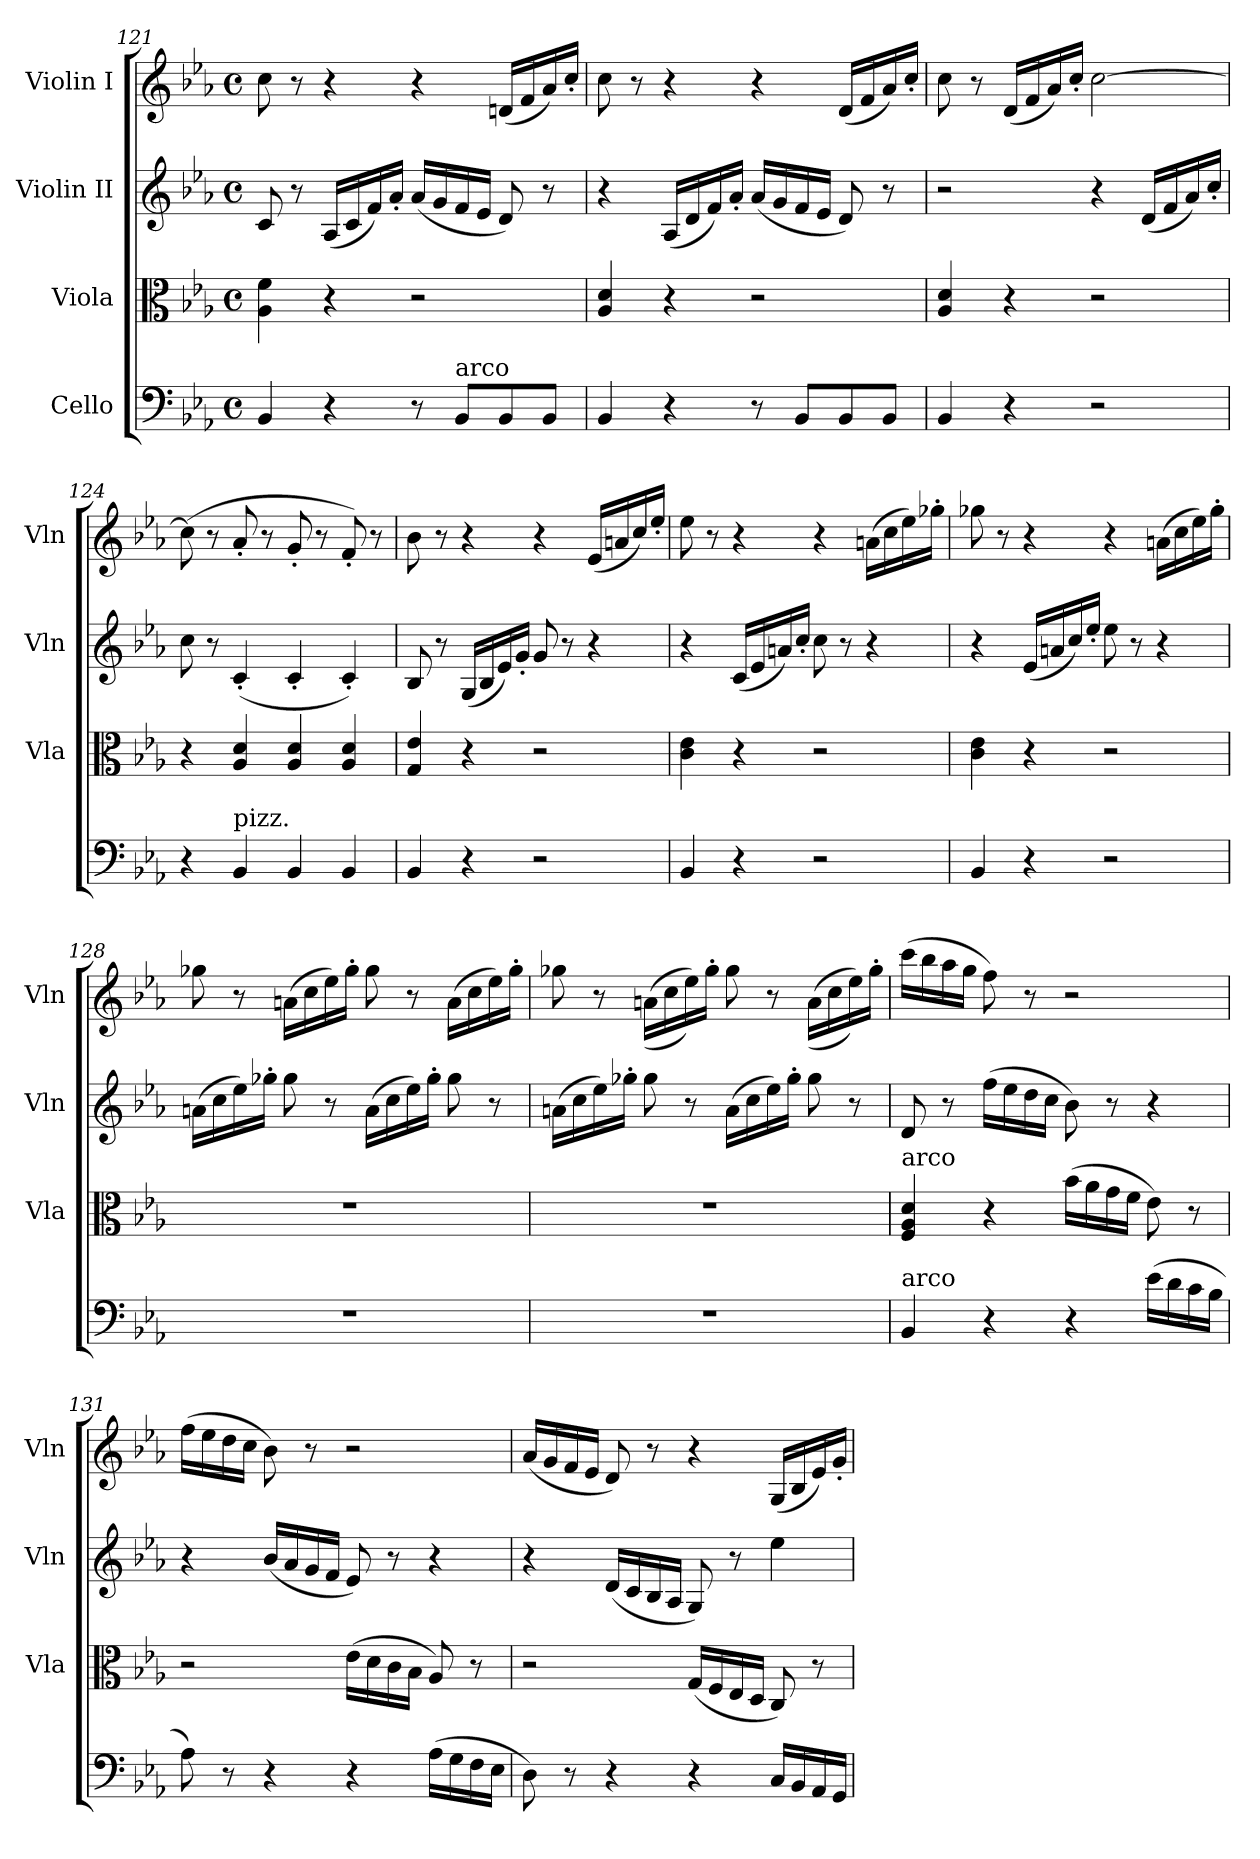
**kern	**kern	**kern	**kern
*part4	*part3	*part2	*part1
*staff4	*staff3	*staff2	*staff1
*I"Cello	*I"Viola	*I"Violin II	*I"Violin I
*	*I'Vla	*I'Vln	*I'Vln
*clefF4	*clefC3	*clefG2	*clefG2
*k[b-e-a-]	*k[b-e-a-]	*k[b-e-a-]	*k[b-e-a-]
*M4/4	*M4/4	*M4/4	*M4/4
*met(c)	*met(c)	*met(c)	*met(c)
=121	=121	=121	=121
4BB-/	4A-\ 4f\	8c/	8cc\
.	.	8r	8r
4r	4r	(<16A-/LL	4r
.	.	16c/	.
.	.	16f/)	.
.	.	16a-'/JJ	.
8r	2r	(<16a-/LL	4r
.	.	16g/	.
!LO:TX:a:t=arco	!	!	!
8BB-/L	.	16f/	.
.	.	16e-/JJ	.
8BB-/	.	8d/)	(<16dn/LL
.	.	.	16f/
8BB-/J	.	8r	16a-/)
.	.	.	16cc'/JJ
=122	=122	=122	=122
4BB-/	4A-/ 4d/	4r	8cc\
.	.	.	8r
4r	4r	(<16A-/LL	4r
.	.	16d/	.
.	.	16f/)	.
.	.	16a-'/JJ	.
8r	2r	(<16a-/LL	4r
.	.	16g/	.
8BB-/L	.	16f/	.
.	.	16e-/JJ	.
8BB-/	.	8d/)	(<16d/LL
.	.	.	16f/
8BB-/J	.	8r	16a-/)
.	.	.	16cc'/JJ
=123	=123	=123	=123
4BB-/	4A-/ 4d/	2r	8cc\
.	.	.	8r
4r	4r	.	(<16d/LL
.	.	.	16f/
.	.	.	16a-/)
.	.	.	16cc'/JJ
2r	2r	4r	[2cc\
.	.	(<16d/LL	.
.	.	16f/	.
.	.	16a-/)	.
.	.	16cc'/JJ	.
=124	=124	=124	=124
4r	4r	8cc\	(>8cc\]
.	.	8r	8r
!LO:TX:a:t=pizz.	!	!	!
4BB-/	4A-/ 4d/	(<4c'/	8a-'/
.	.	.	8r
4BB-/	4A-/ 4d/	4c'/	8g'/
.	.	.	8r
4BB-/	4A-/ 4d/	4c'/)	8f'/)
.	.	.	8r
!!LO:LB:g=z
=125	=125	=125	=125
4BB-/	4G/ 4e-/	8B-/	8b-\
.	.	8r	8r
4r	4r	(<16G/LL	4r
.	.	16B-/	.
.	.	16e-/)	.
.	.	16g'/JJ	.
2r	2r	8g/	4r
.	.	8r	.
.	.	4r	(<16e-/LL
.	.	.	16an/
.	.	.	16cc/)
.	.	.	16ee-'/JJ
=126	=126	=126	=126
4BB-/	4c\ 4e-\	4r	8ee-\
.	.	.	8r
4r	4r	(<16c/LL	4r
.	.	16e-/	.
.	.	16an/)	.
.	.	16cc'/JJ	.
2r	2r	8cc\	4r
.	.	8r	.
.	.	4r	(>16an\LL
.	.	.	16cc\
.	.	.	16ee-\)
.	.	.	16gg-X'\JJ
=127	=127	=127	=127
4BB-/	4c\ 4e-\	4r	8gg-X\
.	.	.	8r
4r	4r	(<16e-/LL	4r
.	.	16an/	.
.	.	16cc/)	.
.	.	16ee-'/JJ	.
2r	2r	8ee-\	4r
.	.	8r	.
.	.	4r	(>16an\LL
.	.	.	16cc\
.	.	.	16ee-\)
.	.	.	16gg-'\JJ
=128	=128	=128	=128
1r	1r	(>16an\LL	8gg-X\
.	.	16cc\	.
.	.	16ee-\)	8r
.	.	16gg-X'\JJ	.
.	.	8gg-\	(>16an\LL
.	.	.	16cc\
.	.	8r	16ee-\)
.	.	.	16gg-'\JJ
.	.	(>16a\LL	8gg-\
.	.	16cc\	.
.	.	16ee-\)	8r
.	.	16gg-'\JJ	.
.	.	8gg-\	(>16a\LL
.	.	.	16cc\
.	.	8r	16ee-\)
.	.	.	16gg-'\JJ
=129	=129	=129	=129
1r	1r	(>16an\LL	8gg-X\
.	.	16cc\	.
.	.	16ee-\)	8r
.	.	16gg-X'\JJ	.
.	.	8gg-\	(>(>16an\LL
.	.	.	16cc\
.	.	8r	16ee-\))
.	.	.	16gg-'\JJ
.	.	(>16a\LL	8gg-\
.	.	16cc\	.
.	.	16ee-\)	8r
.	.	16gg-'\JJ	.
.	.	8gg-\	(>(>16a\LL
.	.	.	16cc\
.	.	8r	16ee-\))
.	.	.	16gg-'\JJ
!!LO:LB:g=z
=130	=130	=130	=130
!	!LO:TX:a:t=arco	!	!
!LO:TX:a:t=arco	!	!	!
4BB-/	4F/ 4A-/ 4d/	8d/	(>16ccc\LL
.	.	.	16bb-\
.	.	8r	16aa-\
.	.	.	16gg\JJ
4r	4r	(>16ff\LL	8ff\)
.	.	16ee-\	.
.	.	16dd\	8r
.	.	16cc\JJ	.
4r	(>16b-\LL	8b-\)	2r
.	16a-\	.	.
.	16g\	8r	.
.	16f\JJ	.	.
(>16e-\LL	8e-\)	4r	.
16d\	.	.	.
16c\	8r	.	.
16B-\JJ	.	.	.
=131	=131	=131	=131
8A-\)	2r	4r	(>16ff\LL
.	.	.	16ee-\
8r	.	.	16dd\
.	.	.	16cc\JJ
4r	.	(<16b-/LL	8b-\)
.	.	16a-/	.
.	.	16g/	8r
.	.	16f/JJ	.
4r	(>16e-\LL	8e-/)	2r
.	16d\	.	.
.	16c\	8r	.
.	16B-\JJ	.	.
(>16A-\LL	8A-/)	4r	.
16G\	.	.	.
16F\	8r	.	.
16E-\JJ	.	.	.
=132	=132	=132	=132
8D\)	2r	4r	(<16a-/LL
.	.	.	16g/
8r	.	.	16f/
.	.	.	16e-/JJ
4r	.	(<16d/LL	8d/)
.	.	16c/	.
.	.	16B-/	8r
.	.	16A-/JJ	.
4r	(<16G/LL	8G/)	4r
.	16F/	.	.
.	16E-/	8r	.
.	16D/JJ	.	.
16C/LL	8C/)	4ee-\	(<16G/LL
16BB-/	.	.	16B-/
16AA-/	8r	.	16e-/)
16GG/JJ	.	.	16g'/JJ
=	=	=	=
*-	*-	*-	*-
